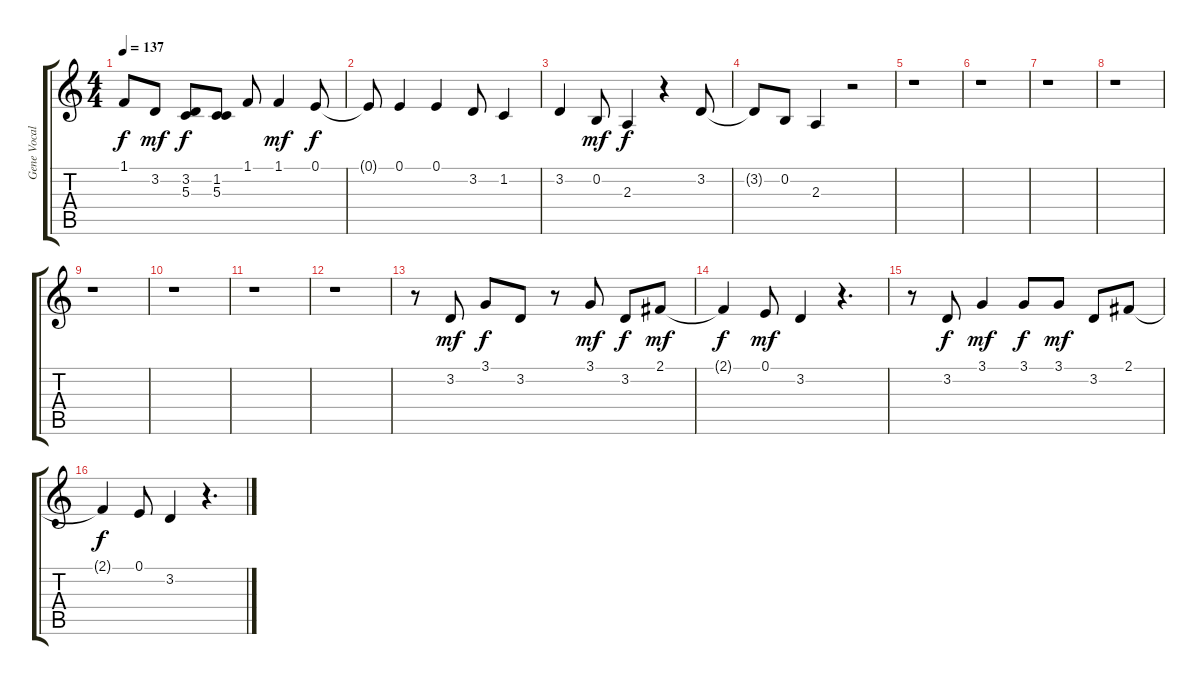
\track ("Gene Vocals" "Gene Vocal") {instrument lead2sawtooth}
\staff {score tabs}
\tuning (E4 B3 G3 D3 A2 E2) {hide}
\ts (4 4)
\tempo 137
\clef g2
\ks c
1.1{t}.8{dy f} 3.2.8{dy mf} (3.2 5.3).8{dy f} (1.2 5.3).8 1.1.8 1.1.4{dy mf} 0.1.8{dy f} |
0.1{t}.8 0.1.4 0.1.4 3.2.8 1.2.4 |
3.2.4 0.2.8{dy mf} 2.3.4{dy f} r.4 3.2.8 |
3.2{t}.8 0.2.8 2.3.4 r.2 |
r.1 |
r.1 |
r.1 |
r.1 |
r.1 |
r.1 |
r.1 |
r.1 |
r.8 3.2.8{dy mf} 3.1.8{dy f} 3.2.8 r.8 3.1.8{dy mf} 3.2.8{dy f} 2.1.8{dy mf} |
2.1{t}.4{dy f} 0.1.8{dy mf} 3.2.4 r.4{d} |
r.8 3.2.8{dy f} 3.1.4{dy mf} 3.1.8{dy f} 3.1.8{dy mf} 3.2.8 2.1.8 |
2.1{t}.4{dy f} 0.1.8 3.2.4 r.4{d}
